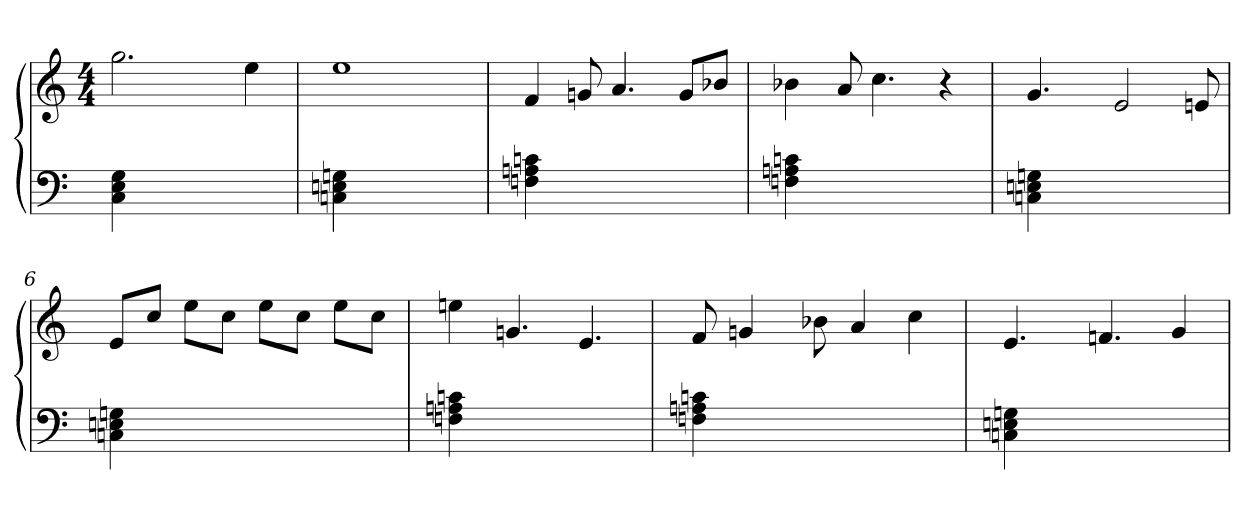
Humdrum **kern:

**kern	**kern
*part2	*part1
*staff2	*staff1
*	*M4/4
=1	=1
4C 4E 4G	2.gg
2.ryy	.
.	4ee
=2	=2
4Cn 4En 4Gn	1ee
2.ryy	.
=3	=3
4Fn 4An 4cn	4f
2.ryy	8gn
.	4.a
.	8gL
.	8b-XJ
=4	=4
4Fn 4An 4cn	4b-X
2.ryy	8a
.	4.cc
.	4r
=5	=5
4Cn 4En 4Gn	4.g
2.ryy	.
.	2e
.	8en
=6	=6
4Cn 4En 4Gn	8eL
.	8ccJ
2.ryy	8eeL
.	8ccJ
.	8eeL
.	8ccJ
.	8eeL
.	8ccJ
=7	=7
4Fn 4An 4cn	4een
2.ryy	4.gn
.	4.e
=8	=8
4Fn 4An 4cn	8f
.	4gn
2.ryy	.
.	8b-X
.	4a
.	4cc
=9	=9
4Cn 4En 4Gn	4.e
2.ryy	.
.	4.fn
.	4g
=	=
*-	*-
